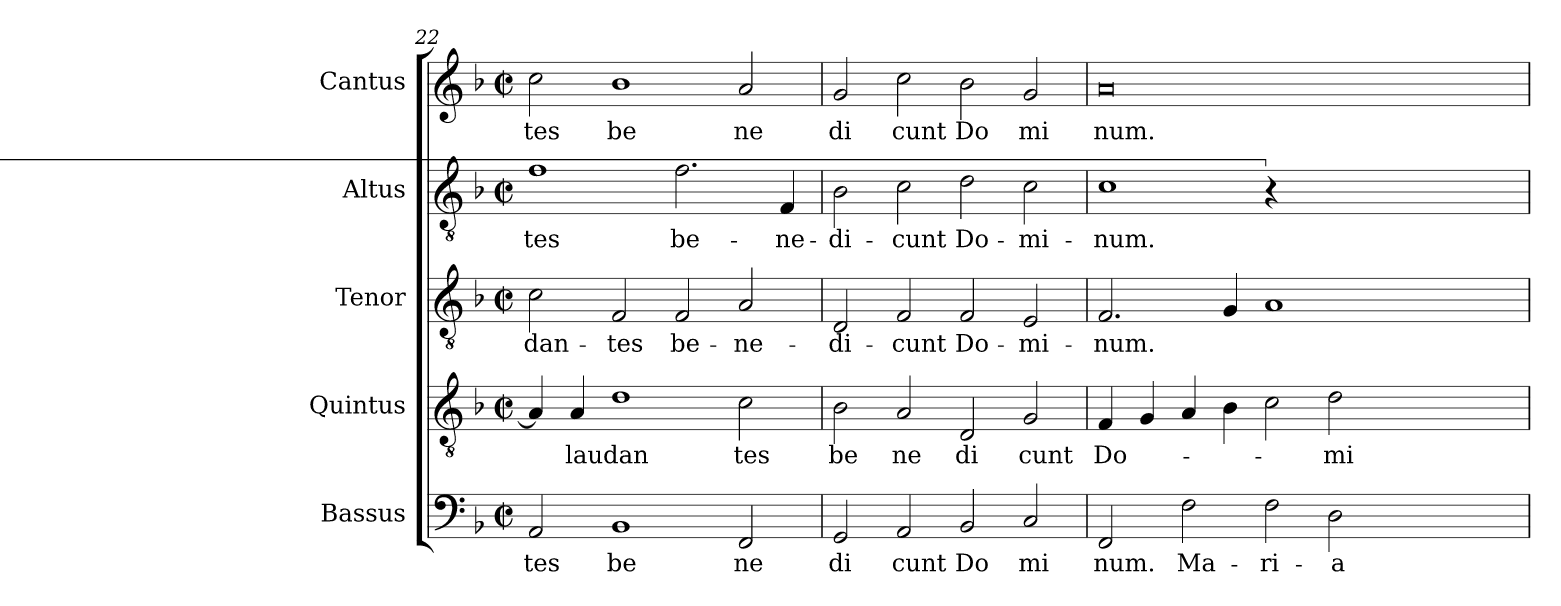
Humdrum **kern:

**kern	**text	**kern	**text	**kern	**text	**kern	**text	**kern	**text
*part5	*part5	*part4	*part4	*part3	*part3	*part2	*part2	*part1	*part1
*staff5	*staff5	*staff4	*staff4	*staff3	*staff3	*staff2	*staff2	*staff1	*staff1
*I"Bassus	*	*I"Quintus	*	*I"Tenor	*	*I"Altus	*	*I"Cantus	*
*clefF4	*	*clefGv2	*	*clefGv2	*	*clefGv2	*	*clefG2	*
*k[b-]	*	*k[b-]	*	*k[b-]	*	*k[b-]	*	*k[b-]	*
*F:	*	*F:	*	*F:	*	*F:	*	*F:	*
*M2/2	*	*M2/2	*	*M2/2	*	*M2/2	*	*M2/2	*
*met(c|)	*	*met(c|)	*	*met(c|)	*	*met(c|)	*	*met(c|)	*
=22	=22	=22	=22	=22	=22	=22	=22	=22	=22
!	!LO:LY:b:cj	!	!	!	!LO:LY:b:cj	!	!LO:LY:b:cj	!	!LO:LY:b:cj
2AA/	tes	4A/]	.	2c\	-dan-	1f	-tes	2cc\	tes
!	!	!	!LO:LY:b	!	!	!	!	!	!
.	.	4A/	laudan	.	.	.	.	.	.
!	!LO:LY:b:cj	!	!	!	!LO:LY:b:cj	!	!	!	!LO:LY:b:cj
1BB-	be	1d	.	2F/	-tes	.	.	1b-	be
!	!	!	!	!	!LO:LY:b:cj	!	!LO:LY:b:cj	!	!
.	.	.	.	2F/	be-	2.f\	be-	.	.
!	!LO:LY:b:cj	!	!LO:LY:b:cj	!	!LO:LY:b:cj	!	!	!	!LO:LY:b:cj
2FF/	ne	2c\	tes	2A/	-ne-	.	.	2a/	ne
!	!	!	!	!	!	!	!LO:LY:b:cj	!	!
.	.	.	.	.	.	4F/	-ne-	.	.
=23	=23	=23	=23	=23	=23	=23	=23	=23	=23
!	!LO:LY:b:cj	!	!LO:LY:b:cj	!	!LO:LY:b:cj	!	!LO:LY:b:cj	!	!LO:LY:b:cj
2GG/	di	2B-\	be	2D/	-di-	2B-\	-di-	2g/	di
!	!LO:LY:b:cj	!	!LO:LY:b:cj	!	!LO:LY:b:cj	!	!LO:LY:b:cj	!	!LO:LY:b:cj
2AA/	cunt	2A/	ne	2F/	-cunt	2c\	-cunt	2cc\	cunt
!	!LO:LY:b:cj	!	!LO:LY:b:cj	!	!LO:LY:b:cj	!	!LO:LY:b:cj	!	!LO:LY:b:cj
2BB-/	Do	2D/	di	2F/	Do-	2d\	Do-	2b-\	Do
!	!LO:LY:b:cj	!	!LO:LY:b:cj	!	!LO:LY:b:cj	!	!LO:LY:b:cj	!	!LO:LY:b:cj
2C/	mi	2G/	cunt	2E/	-mi-	2c\	-mi-	2g/	mi
!!LO:LB:g=z
=24	=24	=24	=24	=24	=24	=24	=24	=24	=24
!	!LO:LY:b:cj	!	!LO:LY:b	!	!LO:LY:b	!	!LO:LY:b:cj	!	!LO:LY:b:cj
2FF/	num.	4F/	Do-	2.F/	-num.	1c	-num.	0a	num.
.	.	4G/	.	.	.	.	.	.	.
!	!LO:LY:b:cj	!	!	!	!	!	!	!	!
2F\	Ma-	4A/	.	.	.	.	.	.	.
.	.	4B-\	.	4G/	.	.	.	.	.
!	!LO:LY:b:cj	!	!	!	!	!LO:N:vis=1	!	!	!
2F\	-ri-	2c\	.	1A	.	4%9r	.	.	.
!	!LO:LY:b:cj	!	!LO:LY:b:cj	!	!	!	!	!	!
2D\	-a	2d\	-mi-	.	.	.	.	.	.
1ryy	.	1ryy	.	1ryy	.	.	.	1ryy	.
4ryy	.	4ryy	.	4ryy	.	.	.	4ryy	.
=	=	=	=	=	=	=	=	=	=
*-	*-	*-	*-	*-	*-	*-	*-	*-	*-
